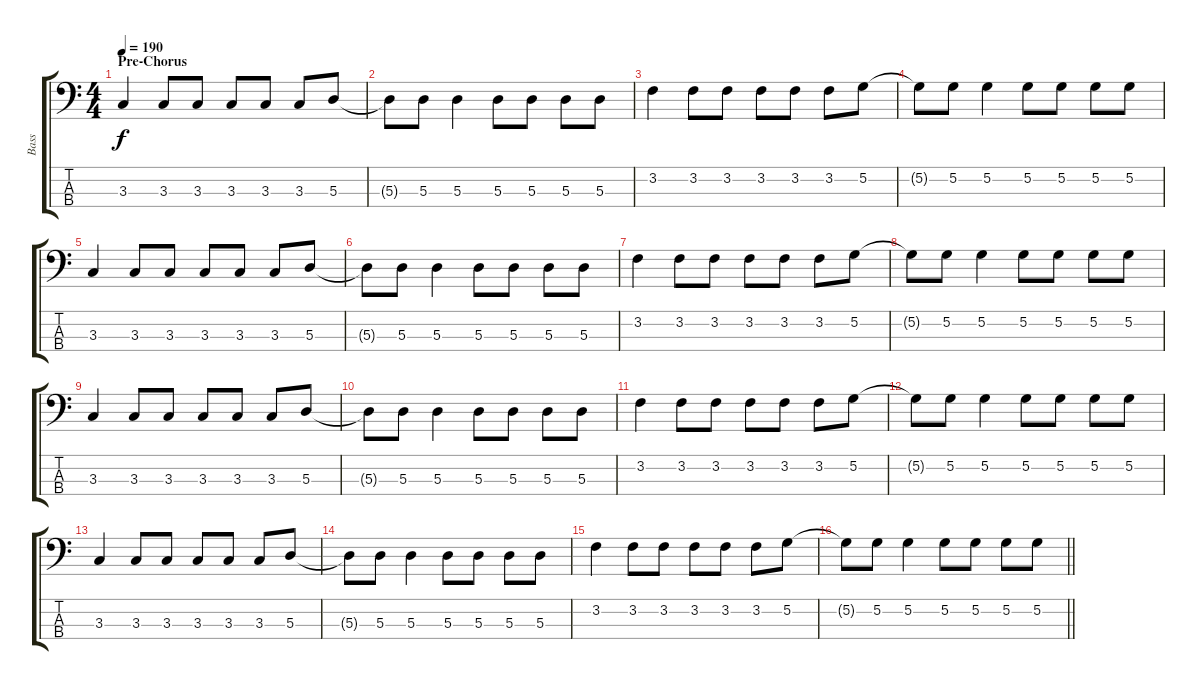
\track ("Bass" "Bass") {instrument electricbasspick}
\staff {score tabs}
\tuning (G2 D2 A1 E1) {hide}
\ts (4 4)
\section ("" "Pre-Chorus")
\tempo 190
\clef f4
\ks c
3.3.4{dy f} 3.3.8 3.3.8 3.3.8 3.3.8 3.3.8 5.3.8 |
5.3{t}.8 5.3.8 5.3.4 5.3.8 5.3.8 5.3.8 5.3.8 |
3.2.4 3.2.8 3.2.8 3.2.8 3.2.8 3.2.8 5.2.8 |
5.2{t}.8 5.2.8 5.2.4 5.2.8 5.2.8 5.2.8 5.2.8 |
3.3.4 3.3.8 3.3.8 3.3.8 3.3.8 3.3.8 5.3.8 |
5.3{t}.8 5.3.8 5.3.4 5.3.8 5.3.8 5.3.8 5.3.8 |
3.2.4 3.2.8 3.2.8 3.2.8 3.2.8 3.2.8 5.2.8 |
5.2{t}.8 5.2.8 5.2.4 5.2.8 5.2.8 5.2.8 5.2.8 |
3.3.4 3.3.8 3.3.8 3.3.8 3.3.8 3.3.8 5.3.8 |
5.3{t}.8 5.3.8 5.3.4 5.3.8 5.3.8 5.3.8 5.3.8 |
3.2.4 3.2.8 3.2.8 3.2.8 3.2.8 3.2.8 5.2.8 |
5.2{t}.8 5.2.8 5.2.4 5.2.8 5.2.8 5.2.8 5.2.8 |
3.3.4 3.3.8 3.3.8 3.3.8 3.3.8 3.3.8 5.3.8 |
5.3{t}.8 5.3.8 5.3.4 5.3.8 5.3.8 5.3.8 5.3.8 |
3.2.4 3.2.8 3.2.8 3.2.8 3.2.8 3.2.8 5.2.8 |
\barLineRight lightlight
5.2{t}.8 5.2.8 5.2.4 5.2.8 5.2.8 5.2.8 5.2.8
